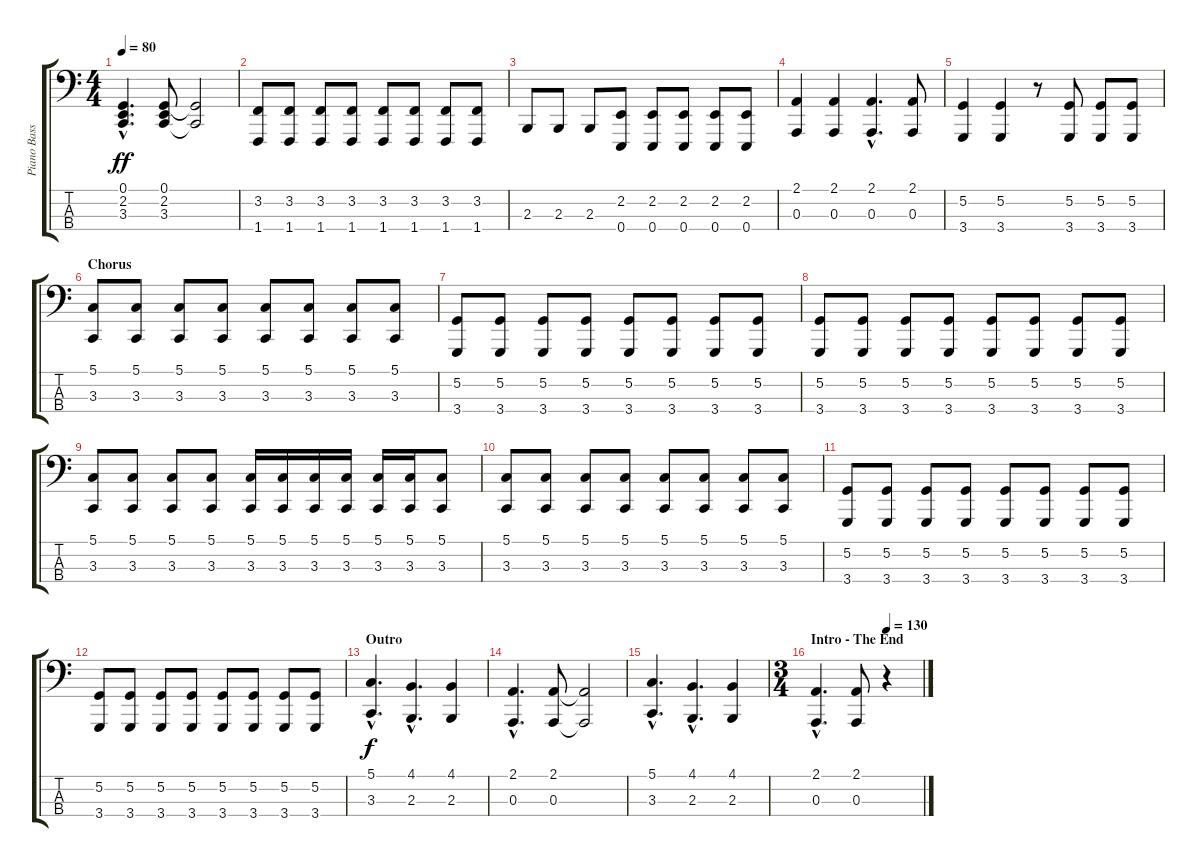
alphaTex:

\track ("Piano Bass" "Piano Bass") {instrument acousticgrandpiano}
\staff {score tabs}
\tuning (G2 D2 A1 E1) {hide}
\ts (4 4)
\tempo 80
\clef f4
\ks c
(0.1{hac} 2.2{hac} 3.3{hac}).4{d dy ff} (0.1 2.2 3.3).8 (0.1{t} 3.3{t}).2 |
(3.2 1.4).8 (3.2 1.4).8 (3.2 1.4).8 (3.2 1.4).8 (3.2 1.4).8 (3.2 1.4).8 (3.2 1.4).8 (3.2 1.4).8 |
2.3.8 2.3.8 2.3.8 (2.2 0.4).8 (2.2 0.4).8 (2.2 0.4).8 (2.2 0.4).8 (2.2 0.4).8 |
(2.1 0.3).4 (2.1 0.3).4 (2.1{hac} 0.3{hac}).4{d} (2.1 0.3).8 |
(5.2 3.4).4 (5.2 3.4).4 r.8 (5.2 3.4).8 (5.2 3.4).8 (5.2 3.4).8 |
\section ("" "Chorus")
(5.1 3.3).8 (5.1 3.3).8 (5.1 3.3).8 (5.1 3.3).8 (5.1 3.3).8 (5.1 3.3).8 (5.1 3.3).8 (5.1 3.3).8 |
(5.2 3.4).8 (5.2 3.4).8 (5.2 3.4).8 (5.2 3.4).8 (5.2 3.4).8 (5.2 3.4).8 (5.2 3.4).8 (5.2 3.4).8 |
(5.2 3.4).8 (5.2 3.4).8 (5.2 3.4).8 (5.2 3.4).8 (5.2 3.4).8 (5.2 3.4).8 (5.2 3.4).8 (5.2 3.4).8 |
(5.1 3.3).8 (5.1 3.3).8 (5.1 3.3).8 (5.1 3.3).8 (5.1 3.3).16 (5.1 3.3).16 (5.1 3.3).16 (5.1 3.3).16 (5.1 3.3).16 (5.1 3.3).16 (5.1 3.3).8 |
(5.1 3.3).8 (5.1 3.3).8 (5.1 3.3).8 (5.1 3.3).8 (5.1 3.3).8 (5.1 3.3).8 (5.1 3.3).8 (5.1 3.3).8 |
(5.2 3.4).8 (5.2 3.4).8 (5.2 3.4).8 (5.2 3.4).8 (5.2 3.4).8 (5.2 3.4).8 (5.2 3.4).8 (5.2 3.4).8 |
(5.2 3.4).8 (5.2 3.4).8 (5.2 3.4).8 (5.2 3.4).8 (5.2 3.4).8 (5.2 3.4).8 (5.2 3.4).8 (5.2 3.4).8 |
\section ("" "Outro")
(5.1{hac} 3.3{hac}).4{d dy f} (4.1{hac} 2.3{hac}).4{d} (4.1 2.3).4 |
(2.1{hac} 0.3{hac}).4{d} (2.1 0.3).8 (2.1{t} 0.3{t}).2 |
(5.1{hac} 3.3{hac}).4{d} (4.1{hac} 2.3{hac}).4{d} (4.1 2.3).4 |
\ts (3 4)
\section ("" "Intro - The End")
\tempo (130 0.6666666666666666)
(2.1{hac} 0.3{hac}).4{d} (2.1 0.3).8 r.4
